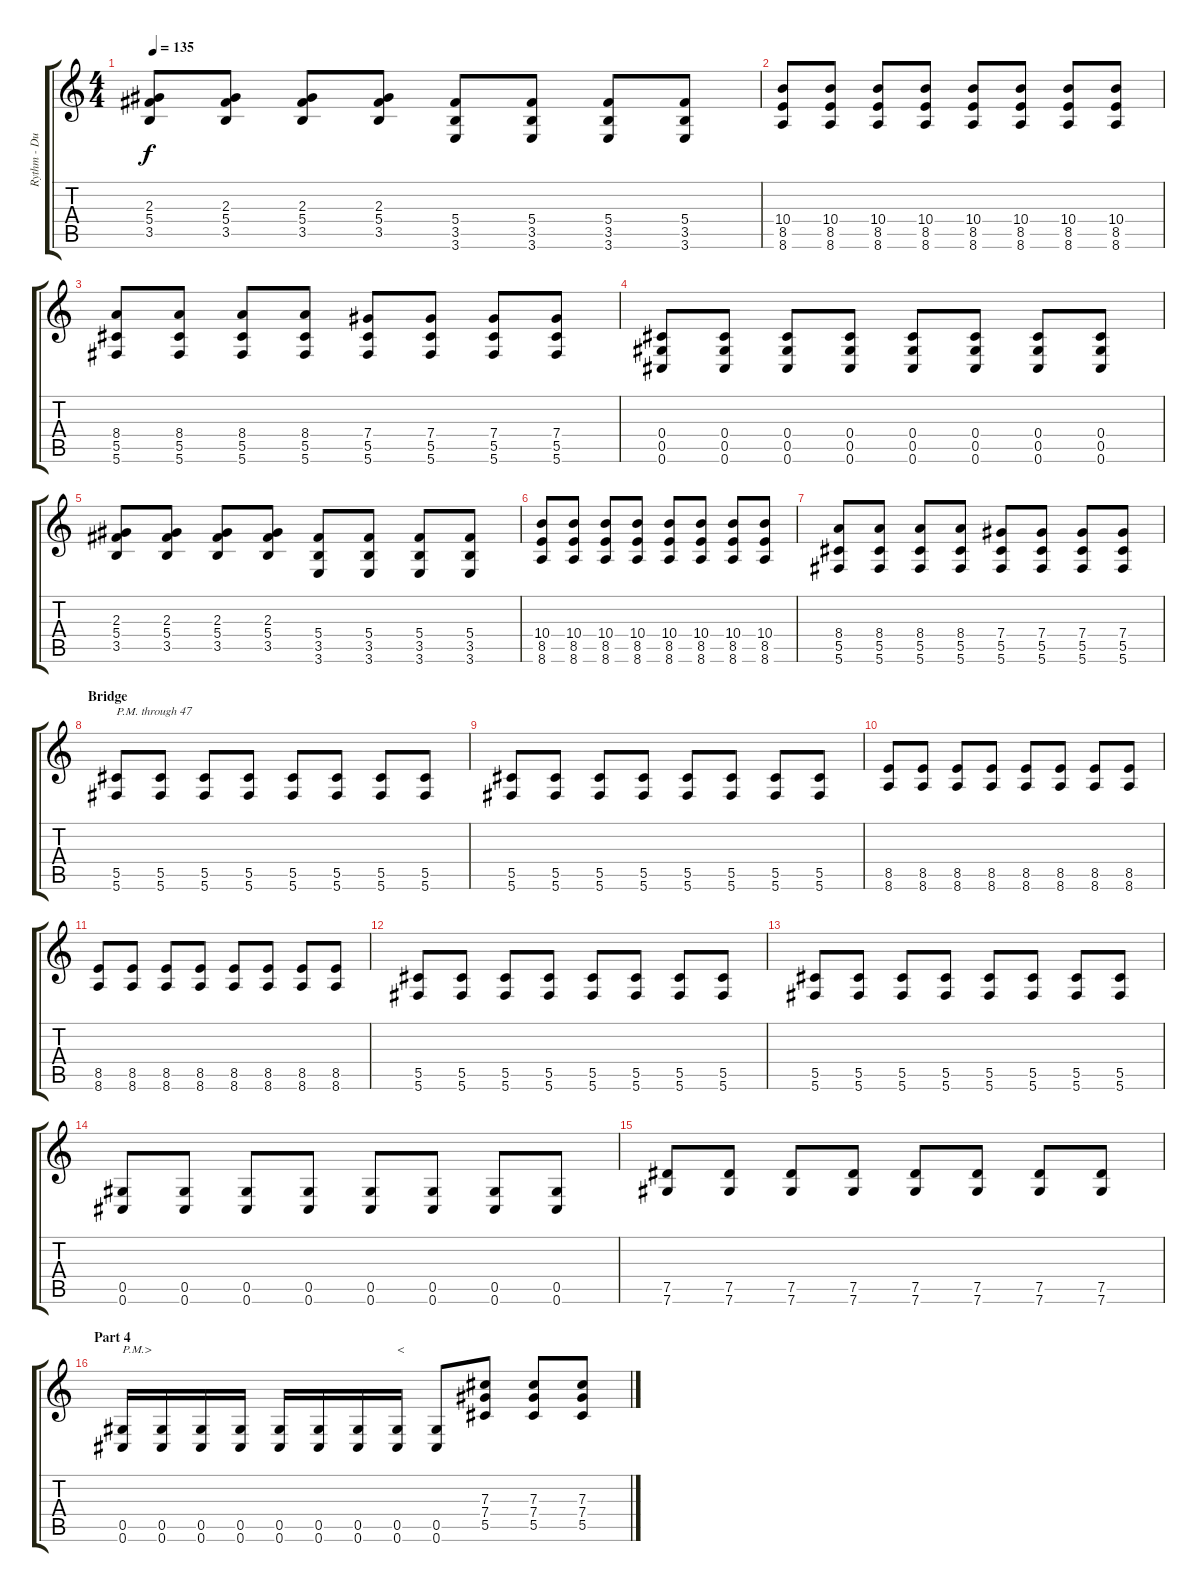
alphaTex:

\track ("Rythm - Dustin" "Rythm - Du") {instrument overdrivenguitar}
\staff {score tabs}
\tuning (Eb4 Bb3 Gb3 Db3 Ab2 Db2) {hide}
\ts (4 4)
\tempo 135
\clef g2
\ks c
(2.3 5.4 3.5).8{dy f} (2.3 5.4 3.5).8 (2.3 5.4 3.5).8 (2.3 5.4 3.5).8 (5.4 3.5 3.6).8 (5.4 3.5 3.6).8 (5.4 3.5 3.6).8 (5.4 3.5 3.6).8 |
(10.4 8.5 8.6).8 (10.4 8.5 8.6).8 (10.4 8.5 8.6).8 (10.4 8.5 8.6).8 (10.4 8.5 8.6).8 (10.4 8.5 8.6).8 (10.4 8.5 8.6).8 (10.4 8.5 8.6).8 |
(8.4 5.5 5.6).8 (8.4 5.5 5.6).8 (8.4 5.5 5.6).8 (8.4 5.5 5.6).8 (7.4 5.5 5.6).8 (7.4 5.5 5.6).8 (7.4 5.5 5.6).8 (7.4 5.5 5.6).8 |
(0.4 0.5 0.6).8 (0.4 0.5 0.6).8 (0.4 0.5 0.6).8 (0.4 0.5 0.6).8 (0.4 0.5 0.6).8 (0.4 0.5 0.6).8 (0.4 0.5 0.6).8 (0.4 0.5 0.6).8 |
(2.3 5.4 3.5).8 (2.3 5.4 3.5).8 (2.3 5.4 3.5).8 (2.3 5.4 3.5).8 (5.4 3.5 3.6).8 (5.4 3.5 3.6).8 (5.4 3.5 3.6).8 (5.4 3.5 3.6).8 |
(10.4 8.5 8.6).8 (10.4 8.5 8.6).8 (10.4 8.5 8.6).8 (10.4 8.5 8.6).8 (10.4 8.5 8.6).8 (10.4 8.5 8.6).8 (10.4 8.5 8.6).8 (10.4 8.5 8.6).8 |
(8.4 5.5 5.6).8 (8.4 5.5 5.6).8 (8.4 5.5 5.6).8 (8.4 5.5 5.6).8 (7.4 5.5 5.6).8 (7.4 5.5 5.6).8 (7.4 5.5 5.6).8 (7.4 5.5 5.6).8 |
\section ("" "Bridge")
(5.5 5.6).8{txt "P.M. through 47"} (5.5 5.6).8 (5.5 5.6).8 (5.5 5.6).8 (5.5 5.6).8 (5.5 5.6).8 (5.5 5.6).8 (5.5 5.6).8 |
(5.5 5.6).8 (5.5 5.6).8 (5.5 5.6).8 (5.5 5.6).8 (5.5 5.6).8 (5.5 5.6).8 (5.5 5.6).8 (5.5 5.6).8 |
(8.5 8.6).8 (8.5 8.6).8 (8.5 8.6).8 (8.5 8.6).8 (8.5 8.6).8 (8.5 8.6).8 (8.5 8.6).8 (8.5 8.6).8 |
(8.5 8.6).8 (8.5 8.6).8 (8.5 8.6).8 (8.5 8.6).8 (8.5 8.6).8 (8.5 8.6).8 (8.5 8.6).8 (8.5 8.6).8 |
(5.5 5.6).8 (5.5 5.6).8 (5.5 5.6).8 (5.5 5.6).8 (5.5 5.6).8 (5.5 5.6).8 (5.5 5.6).8 (5.5 5.6).8 |
(5.5 5.6).8 (5.5 5.6).8 (5.5 5.6).8 (5.5 5.6).8 (5.5 5.6).8 (5.5 5.6).8 (5.5 5.6).8 (5.5 5.6).8 |
(0.5 0.6).8 (0.5 0.6).8 (0.5 0.6).8 (0.5 0.6).8 (0.5 0.6).8 (0.5 0.6).8 (0.5 0.6).8 (0.5 0.6).8 |
(7.5 7.6).8 (7.5 7.6).8 (7.5 7.6).8 (7.5 7.6).8 (7.5 7.6).8 (7.5 7.6).8 (7.5 7.6).8 (7.5 7.6).8 |
\section ("" "Part 4")
(0.5 0.6).16{txt "P.M.>"} (0.5 0.6).16 (0.5 0.6).16 (0.5 0.6).16 (0.5 0.6).16 (0.5 0.6).16 (0.5 0.6).16 (0.5 0.6).16{txt "<"} (0.5 0.6).8 (7.3 7.4 5.5).8 (7.3 7.4 5.5).8 (7.3 7.4 5.5).8
